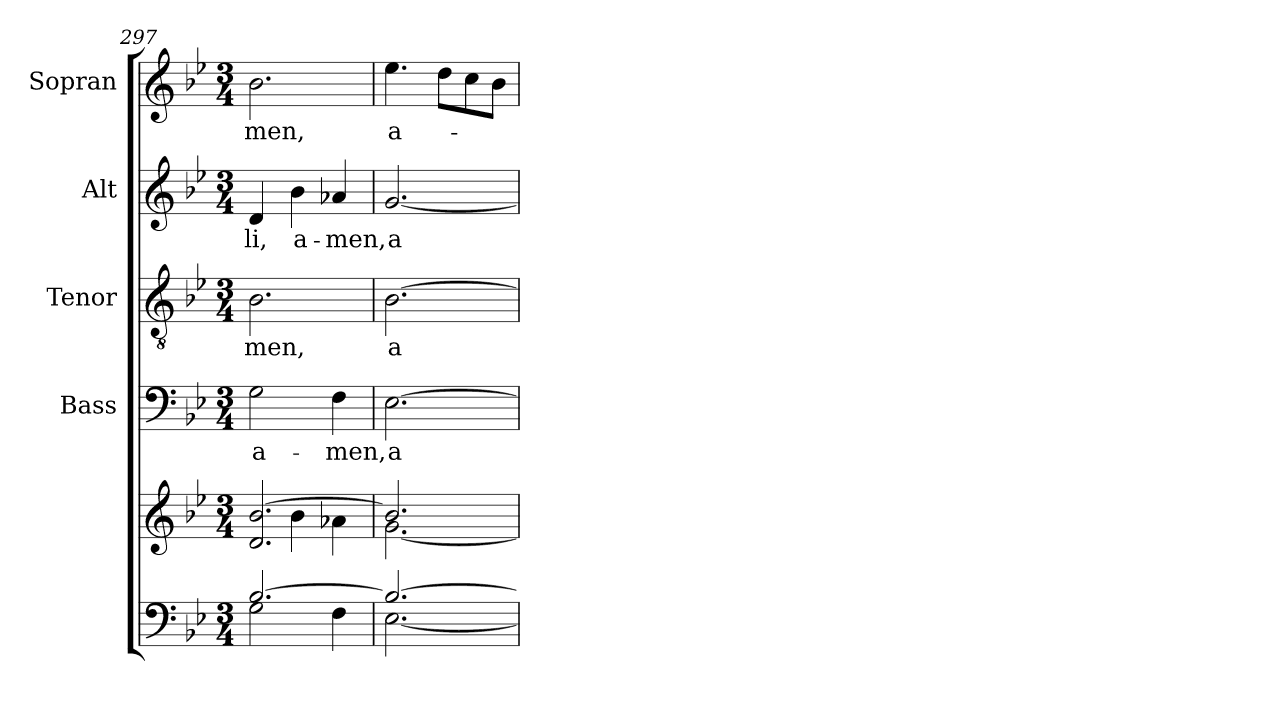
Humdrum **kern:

**kern	**kern	**kern	**text	**kern	**text	**kern	**text	**kern	**text
*part5	*part5	*part4	*part4	*part3	*part3	*part2	*part2	*part1	*part1
*staff6	*staff5	*staff4	*staff4	*staff3	*staff3	*staff2	*staff2	*staff1	*staff1
*	*	*I"Bass	*	*I"Tenor	*	*I"Alt	*	*I"Sopran	*
*	*	*I'B.	*	*I'T.	*	*I'A.	*	*I'S.	*
*clefF4	*clefG2	*clefF4	*	*clefGv2	*	*clefG2	*	*clefG2	*
*k[b-e-]	*k[b-e-]	*k[b-e-]	*	*k[b-e-]	*	*k[b-e-]	*	*k[b-e-]	*
*B-:	*B-:	*B-:	*	*B-:	*	*B-:	*	*B-:	*
*M3/4	*M3/4	*M3/4	*	*M3/4	*	*M3/4	*	*M3/4	*
=297	=297	=297	=297	=297	=297	=297	=297	=297	=297
*^	*^	*	*	*	*	*	*	*	*
!	!	!	!	!	!LO:LY:b	!	!LO:LY:b	!	!LO:LY:b	!	!LO:LY:b
[>2.B-/	2G\	2.d/ [>2.b-/	4ryy	2G\	a-	2.B-\	-men,	4d/	-li,	2.b-\	-men,
!	!	!	!	!	!	!	!	!	!LO:LY:b	!	!
.	.	.	4b-\	.	.	.	.	4b-\	a-	.	.
!	!	!	!	!	!LO:LY:b	!	!	!	!LO:LY:b	!	!
.	4F\	.	4a-X\	4F\	-men,	.	.	4a-X/	-men,	.	.
=298	=298	=298	=298	=298	=298	=298	=298	=298	=298	=298	=298
!	!	!	!	!	!LO:LY:b	!	!LO:LY:b	!	!LO:LY:b	!	!LO:LY:b
2.B-/_	[<2.E-\	2.b-/]	[<2.g\	[2.E-\	a-	[2.B-\	a-	[2.g/	a-	4.ee-\	a-
.	.	.	.	.	.	.	.	.	.	8dd\L	.
.	.	.	.	.	.	.	.	.	.	8cc\	.
.	.	.	.	.	.	.	.	.	.	8b-\J	.
*v	*v	*	*	*	*	*	*	*	*	*	*
*	*v	*v	*	*	*	*	*	*	*	*
=	=	=	=	=	=	=	=	=	=
*-	*-	*-	*-	*-	*-	*-	*-	*-	*-
